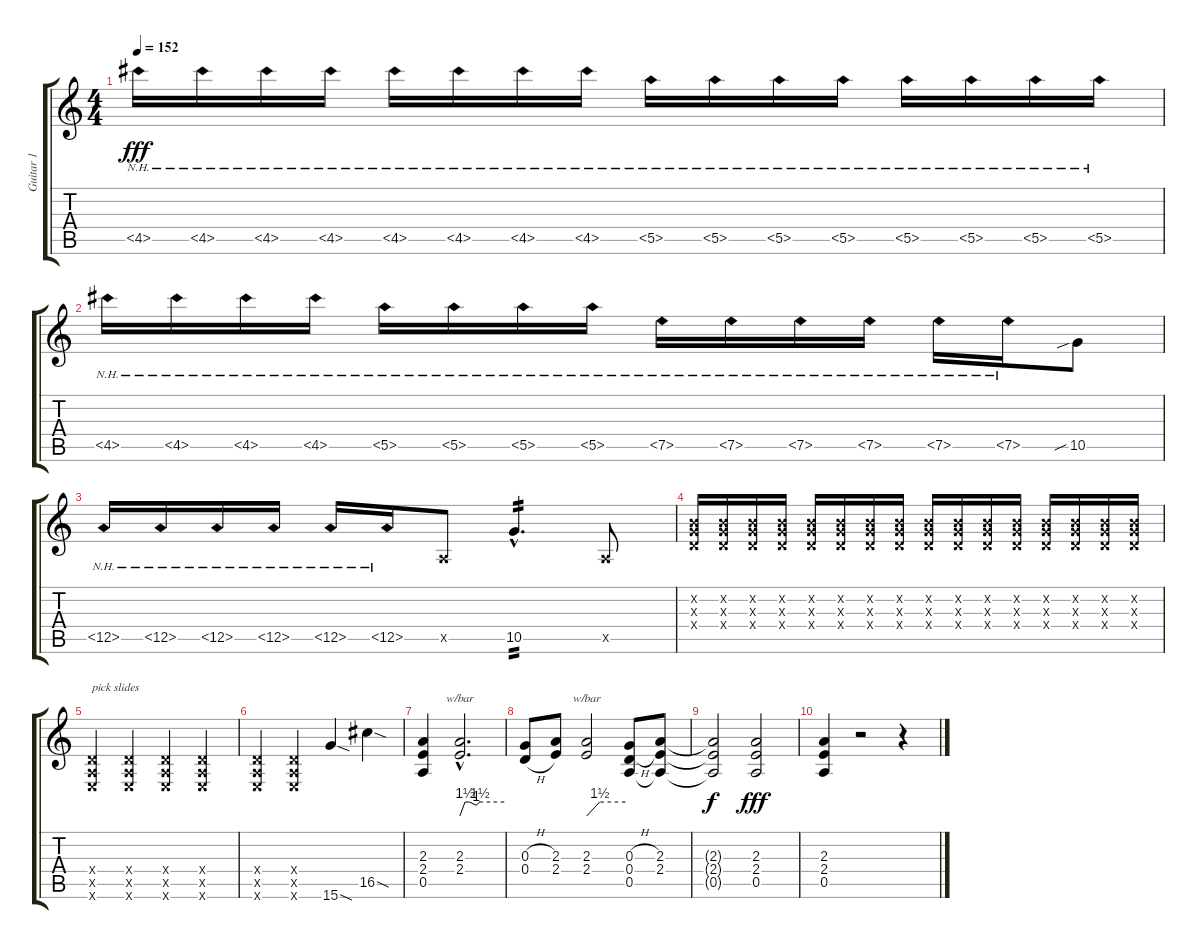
\track ("Guitar 1" "Guitar 1") {instrument distortionguitar}
\staff {score tabs}
\tuning (E4 B3 G3 D3 A2 E2) {hide}
\ts (4 4)
\tempo 152
\clef g2
\ks c
4.5{nh}.16{dy fff} 4.5{nh}.16 4.5{nh}.16 4.5{nh}.16 4.5{nh}.16 4.5{nh}.16 4.5{nh}.16 4.5{nh}.16 5.5{nh}.16 5.5{nh}.16 5.5{nh}.16 5.5{nh}.16 5.5{nh}.16 5.5{nh}.16 5.5{nh}.16 5.5{nh}.16 |
4.5{nh}.16 4.5{nh}.16 4.5{nh}.16 4.5{nh}.16 5.5{nh}.16 5.5{nh}.16 5.5{nh}.16 5.5{nh}.16 7.5{nh}.16 7.5{nh}.16 7.5{nh}.16 7.5{nh}.16 7.5{nh}.16 7.5{nh}.16 10.5{sib}.8 |
12.5{nh}.16 12.5{nh}.16 12.5{nh}.16 12.5{nh}.16 12.5{nh}.16 12.5{nh}.16 0.5{x}.8{instrument overdrivenguitar} 10.5{hac}.4{d tp 2 instrument distortionguitar} 0.5{x}.8{instrument overdrivenguitar} |
(0.2{x} 0.3{x} 0.4{x}).16 (0.2{x} 0.3{x} 0.4{x}).16 (0.2{x} 0.3{x} 0.4{x}).16 (0.2{x} 0.3{x} 0.4{x}).16 (0.2{x} 0.3{x} 0.4{x}).16 (0.2{x} 0.3{x} 0.4{x}).16 (0.2{x} 0.3{x} 0.4{x}).16 (0.2{x} 0.3{x} 0.4{x}).16 (0.2{x} 0.3{x} 0.4{x}).16 (0.2{x} 0.3{x} 0.4{x}).16 (0.2{x} 0.3{x} 0.4{x}).16 (0.2{x} 0.3{x} 0.4{x}).16 (0.2{x} 0.3{x} 0.4{x}).16 (0.2{x} 0.3{x} 0.4{x}).16 (0.2{x} 0.3{x} 0.4{x}).16 (0.2{x} 0.3{x} 0.4{x}).16 |
(0.4{x} 0.5{x} 0.6{x}).4{txt "pick slides"} (0.4{x} 0.5{x} 0.6{x}).4 (0.4{x} 0.5{x} 0.6{x}).4 (0.4{x} 0.5{x} 0.6{x}).4 |
(0.4{x} 0.5{x} 0.6{x}).4 (0.4{x} 0.5{x} 0.6{x}).4 15.6{sod}.4 16.5{sod}.4 |
(2.3 2.4 0.5).4 (2.3{hac} 2.4{hac}).2{d tbe (custom default 0 0 7 6 13 6 22 4 27 6 41 6 60 6)} |
(0.3{h} 0.4{h}).8 (2.3 2.4).8 (2.3 2.4).2{tbe (custom default 0 0 20 6 60 6)} (0.3{h} 0.4{h} 0.5).8 (2.3 2.4 0.5{t}).8 |
(2.3{t} 2.4{t} 0.5{t}).2{dy f} (2.3 2.4 0.5).2{dy fff} |
(2.3 2.4 0.5).4 r.2 r.4
